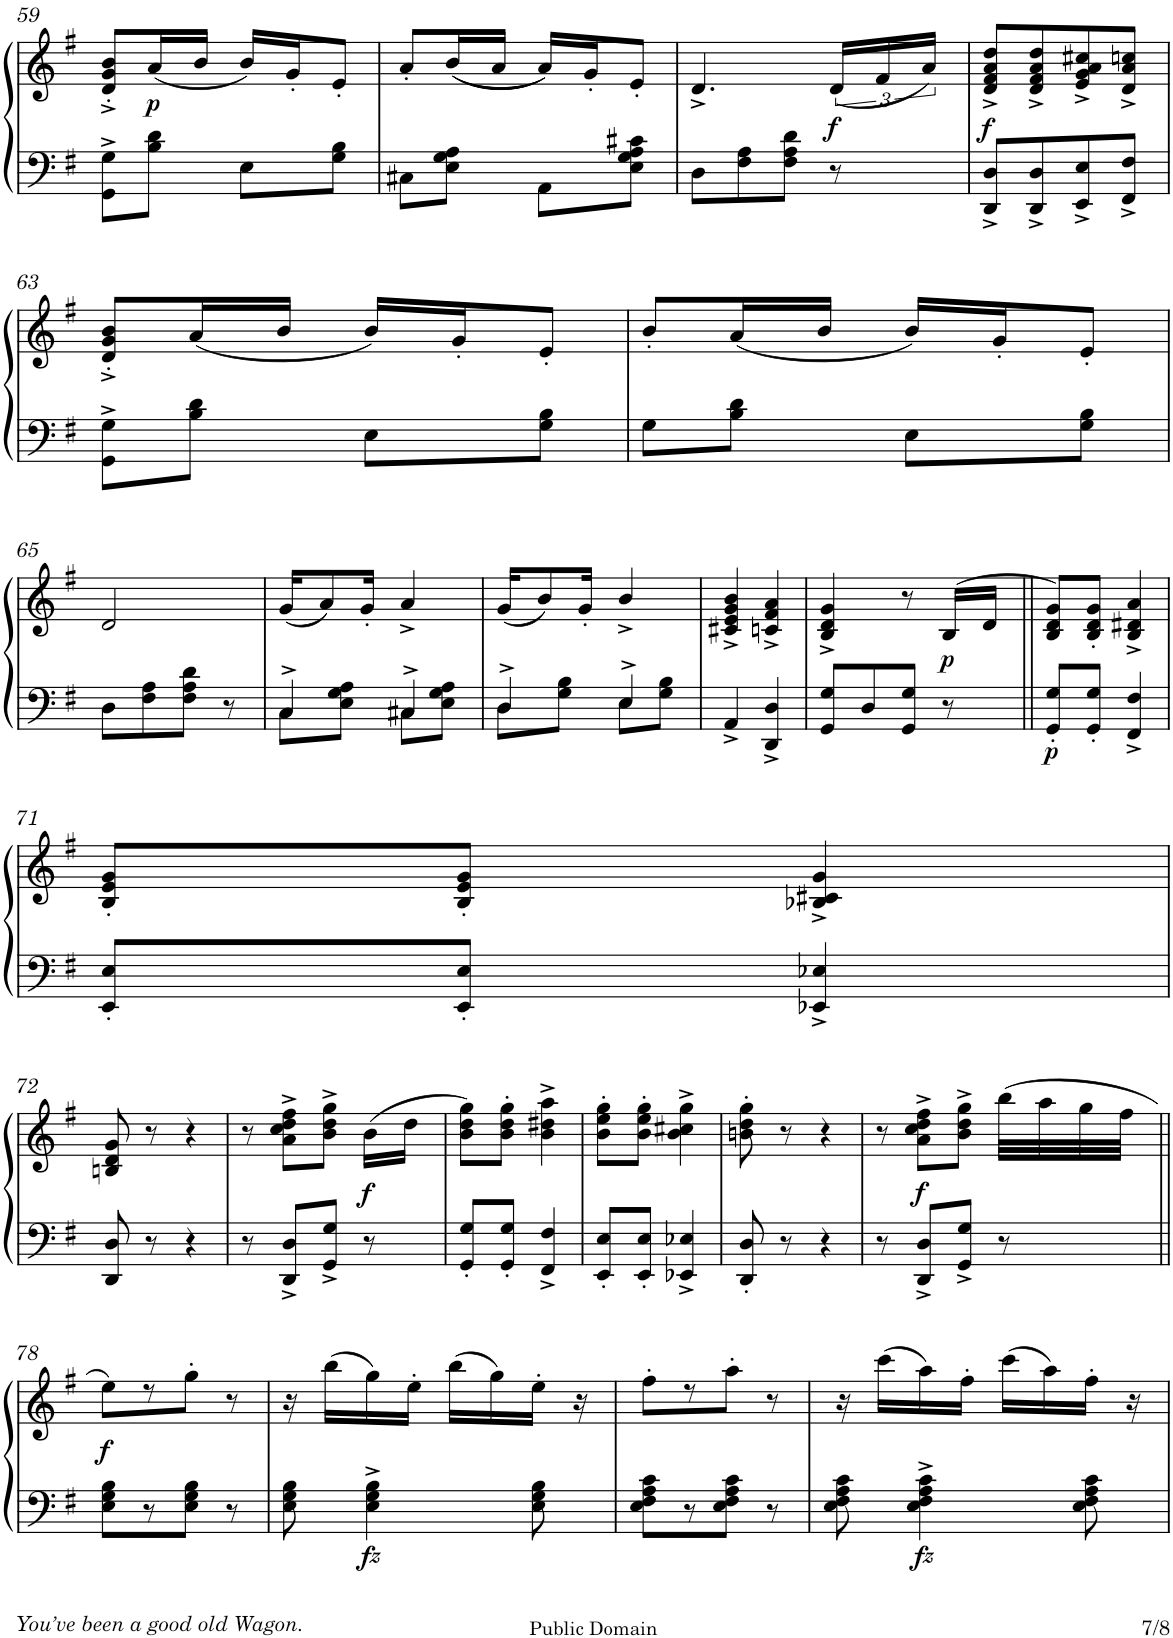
**kern	**kern	**dynam
*part1	*part1	*part1
*staff2	*staff1	*staff1/2
*I"PIANO.	*	*
*I'Pno	*	*
!!LO:PB:g=z
*clefF4	*clefG2	*
*k[f#]	*k[f#]	*
*M2/4	*M2/4	*
=59	=59	=59
8GG\^ 8G\^L	8d/'^ 8g/'^ 8b/'^L	.
!	!	!LO:DY:b
8B\ 8d\J	(<16a/L	p
.	16b/JJ	.
8E\L	16b/LL)	.
.	16g'/J	.
8G\ 8B\J	8e'/J	.
=60	=60	=60
8C#X\L	8a'/L	.
8E\ 8G\ 8A\J	(<(<16b/L	.
.	16a/JJ	.
8AA\L	16a/LL))	.
.	16g'/J	.
8E\ 8G\ 8A\ 8c#X\J	8e'/J	.
=61	=61	=61
8D\L	4.d^/	.
8F#\ 8A\	.	.
8F#\ 8A\ 8d\J	.	.
!	!	!LO:DY:b
8r	(<24d/LL	f
.	24f#/	.
.	24a/JJ)	.
=62	=62	=62
!	!	!LO:DY:b
8DD/^ 8D/^L	8d/^ 8f#/^ 8a/^ 8dd/^L	f
8DD/^ 8D/^	8d/^ 8f#/^ 8a/^ 8dd/^	.
8EE/^ 8E/^	8e/^ 8g/^ 8a/^ 8cc#X/^	.
8FF#/^ 8F#/^J	8d/^ 8a/^ 8ccn/^J	.
!!LO:LB:g=z
=63	=63	=63
8GG\^ 8G\^L	8d/'^ 8g/'^ 8b/'^L	.
8B\ 8d\J	(<16a/L	.
.	16b/JJ	.
8E\L	16b/LL)	.
.	16g'/J	.
8G\ 8B\J	8e'/J	.
=64	=64	=64
8G\L	8b'/L	.
8B\ 8d\J	(<16a/L	.
.	16b/JJ	.
8E\L	16b/LL)	.
.	16g'/J	.
8G\ 8B\J	8e'/J	.
!!LO:LB:g=z
=65	=65	=65
8D\L	2d/	.
8F#\ 8A\	.	.
8F#\ 8A\ 8d\J	.	.
8r	.	.
=66	=66	=66
*^	*	*
4C^/	8C\L	(<16g/KL	.
.	.	8a/)	.
.	8E\ 8G\ 8A\J	.	.
.	.	16g'/Jk	.
4C#X^/	8C#\L	4a^/	.
.	8E\ 8G\ 8A\J	.	.
=67	=67	=67	=67
4D^/	8D\L	(<16g/KL	.
.	.	8b/)	.
.	8G\ 8B\J	.	.
.	.	16g'/Jk	.
4E^/	8E\L	4b^/	.
.	8G\ 8B\J	.	.
*v	*v	*	*
=68	=68	=68
4AA^/	4c#X/^ 4e/^ 4g/^ 4b/^	.
4DD/^ 4D/^	4cn/^ 4f#/^ 4a/^	.
=69	=69	=69
8GG/ 8G/L	4B/^ 4d/^ 4g/^	.
8D/	.	.
8GG/ 8G/J	8r	.
!	!	!LO:DY:b
8r	(>16B/LL	p
.	16d/JJ	.
=70||	=70||	=70||
!	!	!LO:DY:b=2
8GG/' 8G/'L	8B/ 8d/ 8g/L)	p
8GG/' 8G/'J	8B/' 8d/' 8g/'J	.
4FF#/^ 4F#/^	4B/^ 4d#X/^ 4a/^	.
!!LO:LB:g=z
=71	=71	=71
8EE/' 8E/'L	8B/' 8e/' 8g/'L	.
8EE/' 8E/'J	8B/' 8e/' 8g/'J	.
4EE-X/^ 4E-X/^	4B-X/^ 4c#X/^ 4g/^	.
!!LO:LB:g=z
=72	=72	=72
8DD/ 8D/	8Bn/ 8d/ 8g/	.
8r	8r	.
4r	4r	.
=73	=73	=73
8r	8r	.
8DD/^ 8D/^L	8a\^ 8cc\^ 8dd\^ 8ff#\^L	.
8GG/^ 8G/^J	8b\^ 8dd\^ 8gg\^J	.
!	!	!LO:DY:b
8r	(>16b\LL	f
.	16dd\JJ	.
=74	=74	=74
8GG/' 8G/'L	8b\ 8dd\ 8gg\L)	.
8GG/' 8G/'J	8b\' 8dd\' 8gg\'J	.
4FF#/^ 4F#/^	4b\^ 4dd#X\^ 4aa\^	.
=75	=75	=75
8EE/' 8E/'L	8b\' 8ee\' 8gg\'L	.
8EE/' 8E/'J	8b\' 8ee\' 8gg\'J	.
4EE-X/^ 4E-X/^	4b\^ 4cc#X\^ 4gg\^	.
=76	=76	=76
8DD/' 8D/'	8bn\' 8dd\' 8gg\'	.
8r	8r	.
4r	4r	.
=77	=77	=77
8r	8r	.
!	!	!LO:DY:b
8DD/^ 8D/^L	8a\^ 8cc\^ 8dd\^ 8ff#\^L	f
8GG/^ 8G/^J	8b\^ 8dd\^ 8gg\^J	.
8r	(>32bb\LLL	.
.	32aa\	.
.	32gg\	.
.	32ff#\JJJ	.
!!LO:LB:g=z
=78||	=78||	=78||
!	!	!LO:DY:b
8E\ 8G\ 8B\L	8ee\L)	f
8r	8r	.
8E\ 8G\ 8B\J	8gg'\J	.
8r	8r	.
=79	=79	=79
8E\ 8G\ 8B\	16r	.
.	(>16bb\LL	.
!	!	!LO:DY:b=2
4E\^ 4G\^ 4B\^	16gg\)	fz
.	16ee'\JJ	.
.	(>16bb\LL	.
.	16gg\)	.
8E\ 8G\ 8B\	16ee'\JJ	.
.	16r	.
=80	=80	=80
8E\ 8F#\ 8A\ 8c\L	8ff#'\L	.
8r	8r	.
8E\ 8F#\ 8A\ 8c\J	8aa'\J	.
8r	8r	.
=81	=81	=81
8E\ 8F#\ 8A\ 8c\	16r	.
.	(>16ccc\LL	.
!	!	!LO:DY:b=2
4E\^ 4F#\^ 4A\^ 4c\^	16aa\)	fz
.	16ff#'\JJ	.
.	(>16ccc\LL	.
.	16aa\)	.
8E\ 8F#\ 8A\ 8c\	16ff#'\JJ	.
.	16r	.
=	=	=
*-	*-	*-
